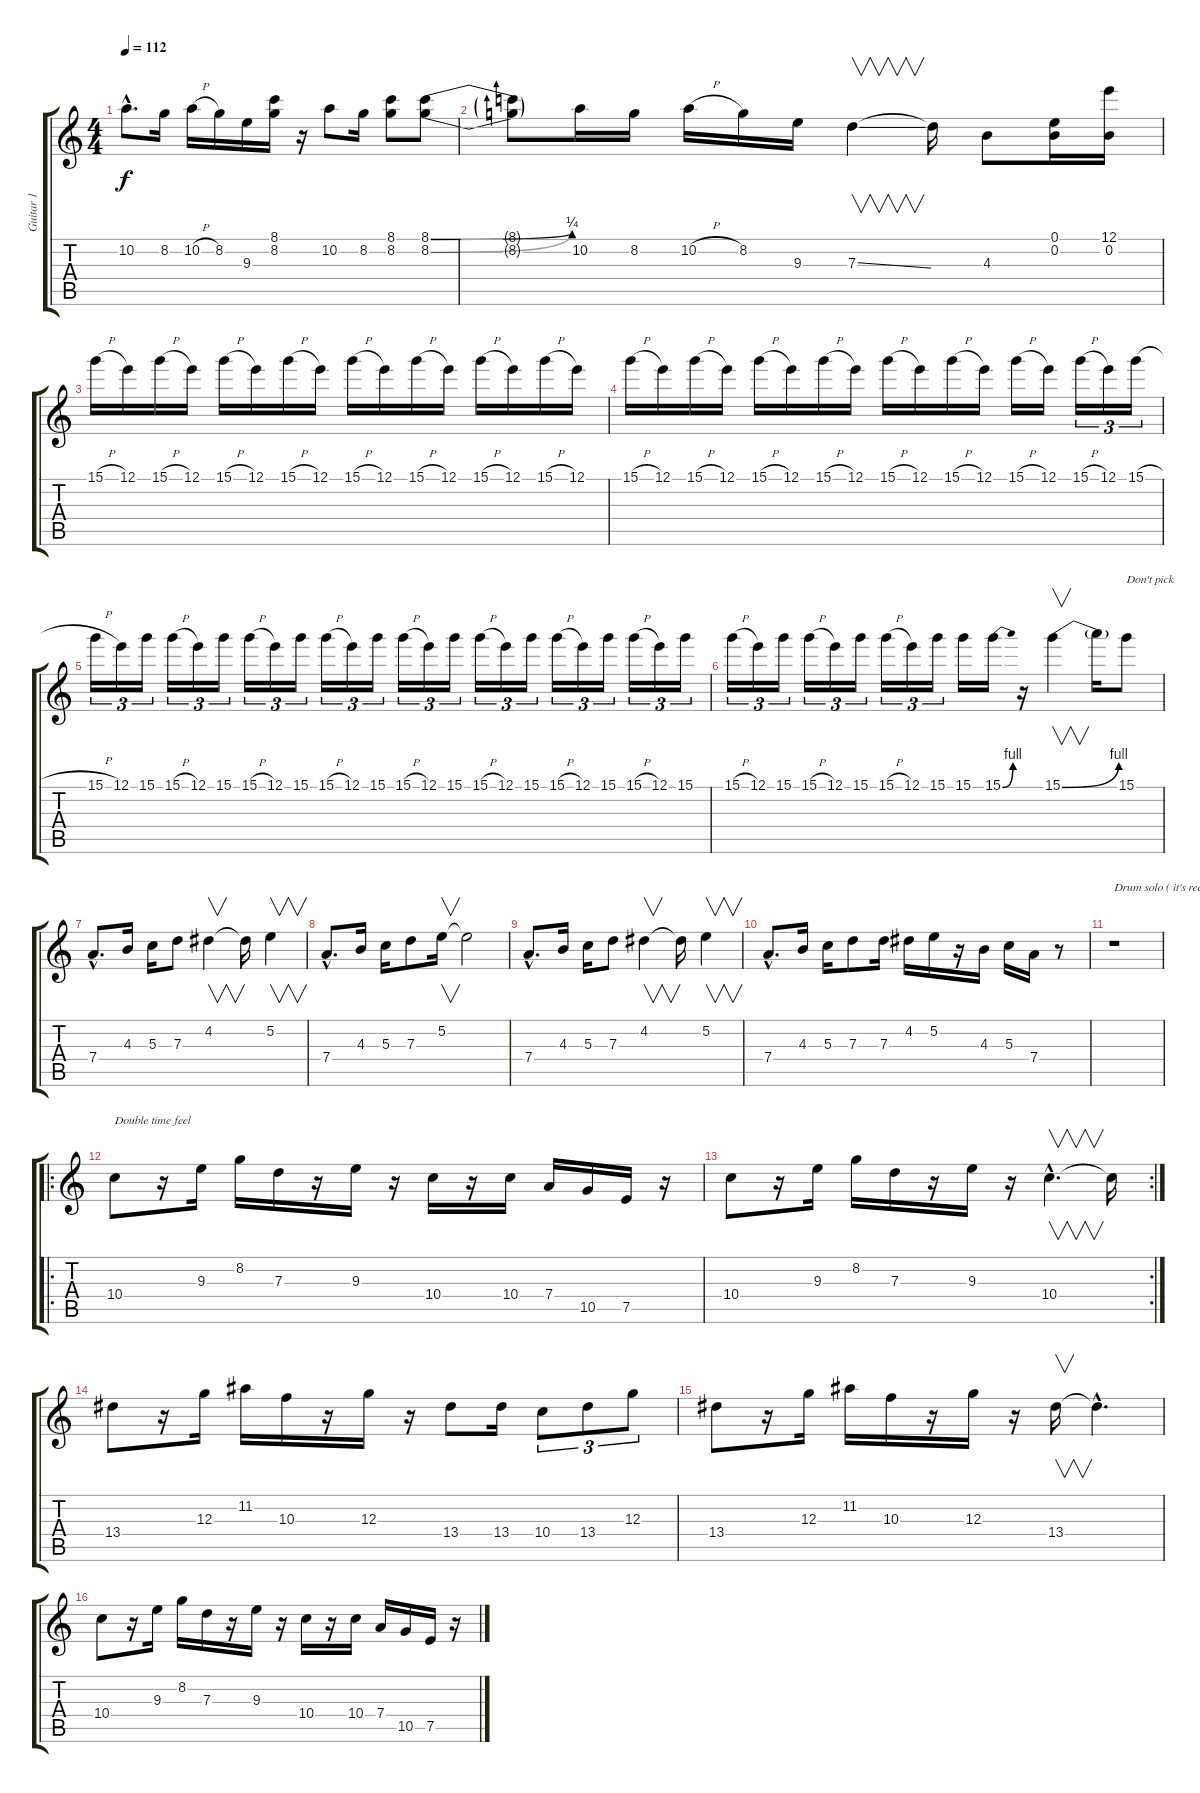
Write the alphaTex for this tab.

\track ("Guitar 1" "Guitar 1") {instrument electricguitarclean}
\staff {score tabs}
\tuning (E4 B3 G3 D3 A2 E2) {hide}
\ts (4 4)
\tempo 112
\clef g2
\ks c
10.2{hac}.8{d dy f} 8.2.16 10.2{h}.16 8.2.16 9.3.16 (8.1 8.2).16 r.16 10.2.8 8.2.16 (8.1 8.2).8 (8.1{be (bend 0 0 60 1)} 8.2{be (bend 0 0 60 1)}).8 |
(8.1{t} 8.2{t}).8 10.2.16 8.2.16 10.2{h}.16 8.2.16 9.3.16 7.3{ss}.4{v} 7.3{t}.16 4.3.8 (0.1 0.2).16 (12.1 0.2).16 |
15.1{h}.16 12.1.16 15.1{h}.16 12.1.16 15.1{h}.16 12.1.16 15.1{h}.16 12.1.16 15.1{h}.16 12.1.16 15.1{h}.16 12.1.16 15.1{h}.16 12.1.16 15.1{h}.16 12.1.16 |
15.1{h}.16 12.1.16 15.1{h}.16 12.1.16 15.1{h}.16 12.1.16 15.1{h}.16 12.1.16 15.1{h}.16 12.1.16 15.1{h}.16 12.1.16 15.1{h}.16 12.1.16 15.1{h}.16{tu (3 2)} 12.1.16{tu (3 2)} 15.1{h}.16{tu (3 2)} |
15.1{h}.16{tu (3 2)} 12.1.16{tu (3 2)} 15.1.16{tu (3 2)} 15.1{h}.16{tu (3 2)} 12.1.16{tu (3 2)} 15.1.16{tu (3 2)} 15.1{h}.16{tu (3 2)} 12.1.16{tu (3 2)} 15.1.16{tu (3 2)} 15.1{h}.16{tu (3 2)} 12.1.16{tu (3 2)} 15.1.16{tu (3 2)} 15.1{h}.16{tu (3 2)} 12.1.16{tu (3 2)} 15.1.16{tu (3 2)} 15.1{h}.16{tu (3 2)} 12.1.16{tu (3 2)} 15.1.16{tu (3 2)} 15.1{h}.16{tu (3 2)} 12.1.16{tu (3 2)} 15.1.16{tu (3 2)} 15.1{h}.16{tu (3 2)} 12.1.16{tu (3 2)} 15.1.16{tu (3 2)} |
15.1{h}.16{tu (3 2)} 12.1.16{tu (3 2)} 15.1.16{tu (3 2)} 15.1{h}.16{tu (3 2)} 12.1.16{tu (3 2)} 15.1.16{tu (3 2)} 15.1{h}.16{tu (3 2)} 12.1.16{tu (3 2)} 15.1.16{tu (3 2)} 15.1.16 15.1{be (bend 0 0 60 4)}.16 r.16 15.1{be (bend 0 0 60 4)}.4{v} 15.1{t}.16 15.1.8{txt "Don't pick"} |
7.4{hac}.8{d} 4.3.16 5.3.16 7.3.8 4.2.4{v} 4.2{t}.16 5.2.4{v} |
7.4{hac}.8{d} 4.3.16 5.3.16 7.3.8 5.2.16{v} 5.2{t}.2 |
7.4{hac}.8{d} 4.3.16 5.3.16 7.3.8 4.2.4{v} 4.2{t}.16 5.2.4{v} |
7.4{hac}.8{d} 4.3.16 5.3.16 7.3.8 7.3.16 4.2.16 5.2.16 r.16 4.3.16 5.3.16 7.4.16 r.8 |
r.1{txt "Drum solo ( it's really 8 bars )"} |
\ro
10.4.8{txt "Double time feel"} r.16 9.3.16 8.2.16 7.3.16 r.16 9.3.16 r.16 10.4.16 r.16 10.4.16 7.4.16 10.5.16 7.5.16 r.16 |
\rc 2
10.4.8 r.16 9.3.16 8.2.16 7.3.16 r.16 9.3.16 r.16 10.4{hac}.4{v d} 10.4{t}.16 |
13.4.8 r.16 12.3.16 11.2.16 10.3.16 r.16 12.3.16 r.16 13.4.8 13.4.16 10.4.8{tu (3 2)} 13.4.8{tu (3 2)} 12.3.8{tu (3 2)} |
13.4.8 r.16 12.3.16 11.2.16 10.3.16 r.16 12.3.16 r.16 13.4.16{v} 13.4{hac t}.4{d} |
10.4.8 r.16 9.3.16 8.2.16 7.3.16 r.16 9.3.16 r.16 10.4.16 r.16 10.4.16 7.4.16 10.5.16 7.5.16 r.16
